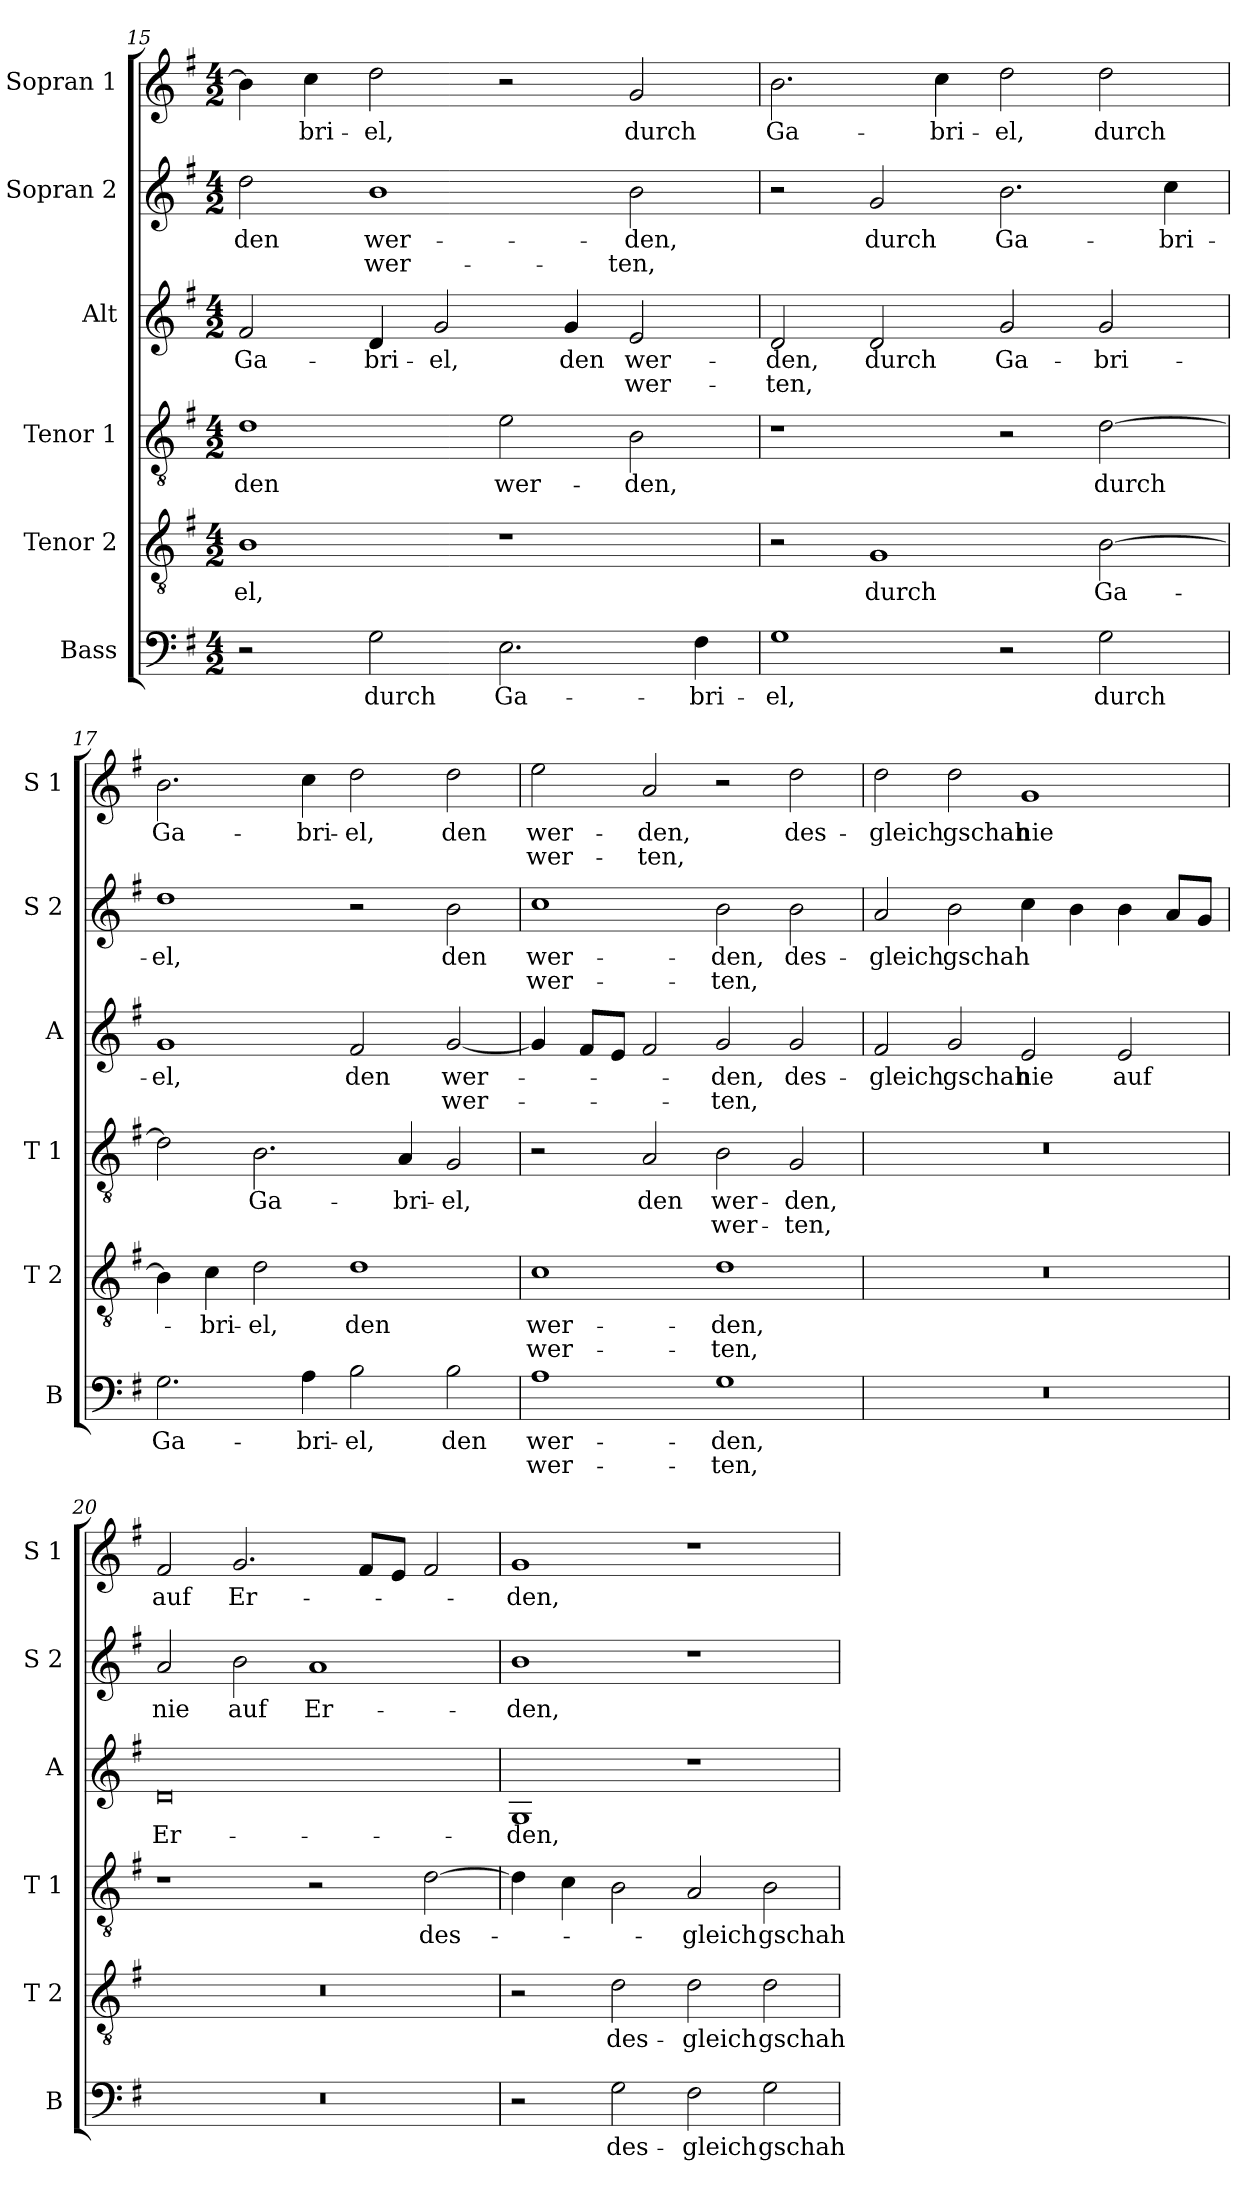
**kern	**text	**text	**kern	**text	**text	**kern	**text	**text	**kern	**text	**text	**kern	**text	**text	**kern	**text	**text
*part6	*part6	*part6	*part5	*part5	*part5	*part4	*part4	*part4	*part3	*part3	*part3	*part2	*part2	*part2	*part1	*part1	*part1
*staff6	*staff6	*staff6	*staff5	*staff5	*staff5	*staff4	*staff4	*staff4	*staff3	*staff3	*staff3	*staff2	*staff2	*staff2	*staff1	*staff1	*staff1
*I"Bass	*	*	*I"Tenor 2	*	*	*I"Tenor 1	*	*	*I"Alt	*	*	*I"Sopran 2	*	*	*I"Sopran 1	*	*
*I'B	*	*	*I'T 2	*	*	*I'T 1	*	*	*I'A	*	*	*I'S 2	*	*	*I'S 1	*	*
*clefF4	*	*	*clefGv2	*	*	*clefGv2	*	*	*clefG2	*	*	*clefG2	*	*	*clefG2	*	*
*k[f#]	*	*	*k[f#]	*	*	*k[f#]	*	*	*k[f#]	*	*	*k[f#]	*	*	*k[f#]	*	*
*M4/2	*	*	*M4/2	*	*	*M4/2	*	*	*M4/2	*	*	*M4/2	*	*	*M4/2	*	*
=15	=15	=15	=15	=15	=15	=15	=15	=15	=15	=15	=15	=15	=15	=15	=15	=15	=15
2r	.	.	1B	-el,	.	1d	den	.	2f#/	Ga-	.	2dd\	den	.	4b\]	.	.
.	.	.	.	.	.	.	.	.	.	.	.	.	.	.	4cc\	-bri-	.
2G\	durch	.	.	.	.	.	.	.	4d/	-bri-	.	1b	wer-	wer-	2dd\	-el,	.
.	.	.	.	.	.	.	.	.	2g/	-el,	.	.	.	.	.	.	.
2.E\	Ga-	.	1r	.	.	2e\	wer-	.	.	.	.	.	.	.	2r	.	.
.	.	.	.	.	.	.	.	.	4g/	den	.	.	.	.	.	.	.
.	.	.	.	.	.	2B\	-den,	.	2e/	wer-	wer-	2b\	-den,	-ten,	2g/	durch	.
4F#\	-bri-	.	.	.	.	.	.	.	.	.	.	.	.	.	.	.	.
=16	=16	=16	=16	=16	=16	=16	=16	=16	=16	=16	=16	=16	=16	=16	=16	=16	=16
1G	-el,	.	2r	.	.	1r	.	.	2d/	-den,	-ten,	2r	.	.	2.b\	Ga-	.
.	.	.	1G	durch	.	.	.	.	2d/	durch	.	2g/	durch	.	.	.	.
.	.	.	.	.	.	.	.	.	.	.	.	.	.	.	4cc\	-bri-	.
2r	.	.	.	.	.	2r	.	.	2g/	Ga-	.	2.b\	Ga-	.	2dd\	-el,	.
2G\	durch	.	[2B\	Ga-	.	[2d\	durch	.	2g/	-bri-	.	.	.	.	2dd\	durch	.
.	.	.	.	.	.	.	.	.	.	.	.	4cc\	-bri-	.	.	.	.
=17	=17	=17	=17	=17	=17	=17	=17	=17	=17	=17	=17	=17	=17	=17	=17	=17	=17
2.G\	Ga-	.	4B\]	.	.	2d\]	.	.	1g	-el,	.	1dd	-el,	.	2.b\	Ga-	.
.	.	.	4c\	-bri-	.	.	.	.	.	.	.	.	.	.	.	.	.
.	.	.	2d\	-el,	.	2.B\	Ga-	.	.	.	.	.	.	.	.	.	.
4A\	-bri-	.	.	.	.	.	.	.	.	.	.	.	.	.	4cc\	-bri-	.
2B\	-el,	.	1d	den	.	.	.	.	2f#/	den	.	2r	.	.	2dd\	-el,	.
.	.	.	.	.	.	4A/	-bri-	.	.	.	.	.	.	.	.	.	.
2B\	den	.	.	.	.	2G/	-el,	.	[2g/	wer-	wer-	2b\	den	.	2dd\	den	.
!!LO:LB:g=z
=18	=18	=18	=18	=18	=18	=18	=18	=18	=18	=18	=18	=18	=18	=18	=18	=18	=18
1A	wer-	wer-	1c	wer-	wer-	2r	.	.	4g/]	.	.	1cc	wer-	wer-	2ee\	wer-	wer-
.	.	.	.	.	.	.	.	.	8f#/L	.	.	.	.	.	.	.	.
.	.	.	.	.	.	.	.	.	8e/J	.	.	.	.	.	.	.	.
.	.	.	.	.	.	2A/	den	.	2f#/	.	.	.	.	.	2a/	-den,	-ten,
1G	-den,	-ten,	1d	-den,	-ten,	2B\	wer-	wer-	2g/	-den,	-ten,	2b\	-den,	-ten,	2r	.	.
.	.	.	.	.	.	2G/	-den,	-ten,	2g/	des-	.	2b\	des-	.	2dd\	des-	.
=19	=19	=19	=19	=19	=19	=19	=19	=19	=19	=19	=19	=19	=19	=19	=19	=19	=19
0r	.	.	0r	.	.	0r	.	.	2f#/	-gleich	.	2a/	-gleich	.	2dd\	-gleich	.
.	.	.	.	.	.	.	.	.	2g/	gschah	.	2b\	gschah	.	2dd\	gschah	.
.	.	.	.	.	.	.	.	.	2e/	nie	.	4cc\	.	.	1g	nie	.
.	.	.	.	.	.	.	.	.	.	.	.	4b\	.	.	.	.	.
.	.	.	.	.	.	.	.	.	2e/	auf	.	4b\	.	.	.	.	.
.	.	.	.	.	.	.	.	.	.	.	.	8a/L	.	.	.	.	.
.	.	.	.	.	.	.	.	.	.	.	.	8g/J	.	.	.	.	.
=20	=20	=20	=20	=20	=20	=20	=20	=20	=20	=20	=20	=20	=20	=20	=20	=20	=20
0r	.	.	0r	.	.	1r	.	.	0d	Er-	.	2a/	nie	.	2f#/	auf	.
.	.	.	.	.	.	.	.	.	.	.	.	2b\	auf	.	2.g/	Er-	.
.	.	.	.	.	.	2r	.	.	.	.	.	1a	Er-	.	.	.	.
.	.	.	.	.	.	.	.	.	.	.	.	.	.	.	8f#/L	.	.
.	.	.	.	.	.	.	.	.	.	.	.	.	.	.	8e/J	.	.
.	.	.	.	.	.	[2d\	des-	.	.	.	.	.	.	.	2f#/	.	.
=21	=21	=21	=21	=21	=21	=21	=21	=21	=21	=21	=21	=21	=21	=21	=21	=21	=21
2r	.	.	2r	.	.	4d\]	.	.	1G	-den,	.	1b	-den,	.	1g	-den,	.
.	.	.	.	.	.	4c\	.	.	.	.	.	.	.	.	.	.	.
2G\	des-	.	2d\	des-	.	2B\	.	.	.	.	.	.	.	.	.	.	.
2F#\	-gleich	.	2d\	-gleich	.	2A/	-gleich	.	1r	.	.	1r	.	.	1r	.	.
2G\	gschah	.	2d\	gschah	.	2B\	gschah	.	.	.	.	.	.	.	.	.	.
=	=	=	=	=	=	=	=	=	=	=	=	=	=	=	=	=	=
*-	*-	*-	*-	*-	*-	*-	*-	*-	*-	*-	*-	*-	*-	*-	*-	*-	*-
